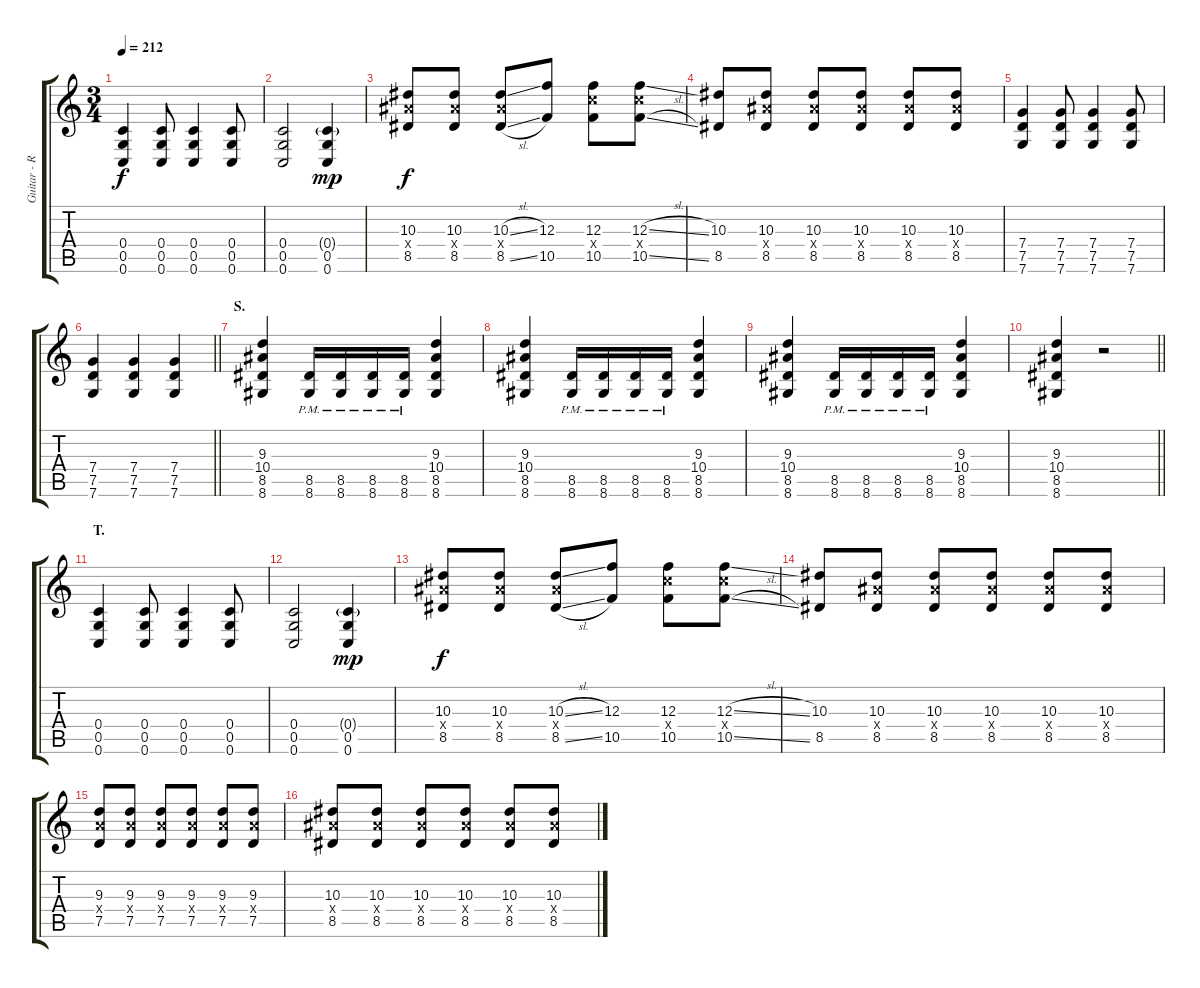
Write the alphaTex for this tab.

\track ("Guitar - Right" "Guitar - R") {instrument distortionguitar}
\staff {score tabs}
\tuning (D4 A3 F3 C3 G2 C2) {hide}
\ts (3 4)
\tempo 212
\clef g2
\ks c
(0.4 0.5 0.6).4{dy f} (0.4 0.5 0.6).8 (0.4 0.5 0.6).4 (0.4 0.5 0.6).8 |
(0.4 0.5 0.6).2 (0.4{g} 0.5 0.6).4{dy mp} |
(10.3 10.4{x} 8.5).8{dy f} (10.3 10.4{x} 8.5).8 (10.3{sl} 10.4{x} 8.5{sl}).8 (12.3 10.5).8 (12.3 12.4{x} 10.5).8 (12.3{sl} 12.4{x} 10.5{sl}).8 |
(10.3 8.5).8 (10.3 10.4{x} 8.5).8 (10.3 10.4{x} 8.5).8 (10.3 10.4{x} 8.5).8 (10.3 10.4{x} 8.5).8 (10.3 10.4{x} 8.5).8 |
(7.4 7.5 7.6).4 (7.4 7.5 7.6).8 (7.4 7.5 7.6).4 (7.4 7.5 7.6).8 |
\barLineRight lightlight
(7.4 7.5 7.6).4 (7.4 7.5 7.6).4 (7.4 7.5 7.6).4 |
\section ("" "S.")
(9.3 10.4 8.5 8.6).4 (8.5{pm} 8.6{pm}).16 (8.5{pm} 8.6{pm}).16 (8.5{pm} 8.6{pm}).16 (8.5{pm} 8.6{pm}).16 (9.3 10.4 8.5 8.6).4 |
(9.3 10.4 8.5 8.6).4 (8.5{pm} 8.6{pm}).16 (8.5{pm} 8.6{pm}).16 (8.5{pm} 8.6{pm}).16 (8.5{pm} 8.6{pm}).16 (9.3 10.4 8.5 8.6).4 |
(9.3 10.4 8.5 8.6).4 (8.5{pm} 8.6{pm}).16 (8.5{pm} 8.6{pm}).16 (8.5{pm} 8.6{pm}).16 (8.5{pm} 8.6{pm}).16 (9.3 10.4 8.5 8.6).4 |
\barLineRight lightlight
(9.3 10.4 8.5 8.6).4 r.2 |
\section ("" "T.")
(0.4 0.5 0.6).4 (0.4 0.5 0.6).8 (0.4 0.5 0.6).4 (0.4 0.5 0.6).8 |
(0.4 0.5 0.6).2 (0.4{g} 0.5 0.6).4{dy mp} |
(10.3 10.4{x} 8.5).8{dy f} (10.3 10.4{x} 8.5).8 (10.3{sl} 10.4{x} 8.5{sl}).8 (12.3 10.5).8 (12.3 12.4{x} 10.5).8 (12.3{sl} 12.4{x} 10.5{sl}).8 |
(10.3 8.5).8 (10.3 10.4{x} 8.5).8 (10.3 10.4{x} 8.5).8 (10.3 10.4{x} 8.5).8 (10.3 10.4{x} 8.5).8 (10.3 10.4{x} 8.5).8 |
(9.3 9.4{x} 7.5).8 (9.3 9.4{x} 7.5).8 (9.3 9.4{x} 7.5).8 (9.3 9.4{x} 7.5).8 (9.3 9.4{x} 7.5).8 (9.3 9.4{x} 7.5).8 |
(10.3 10.4{x} 8.5).8 (10.3 10.4{x} 8.5).8 (10.3 10.4{x} 8.5).8 (10.3 10.4{x} 8.5).8 (10.3 10.4{x} 8.5).8 (10.3 10.4{x} 8.5).8
